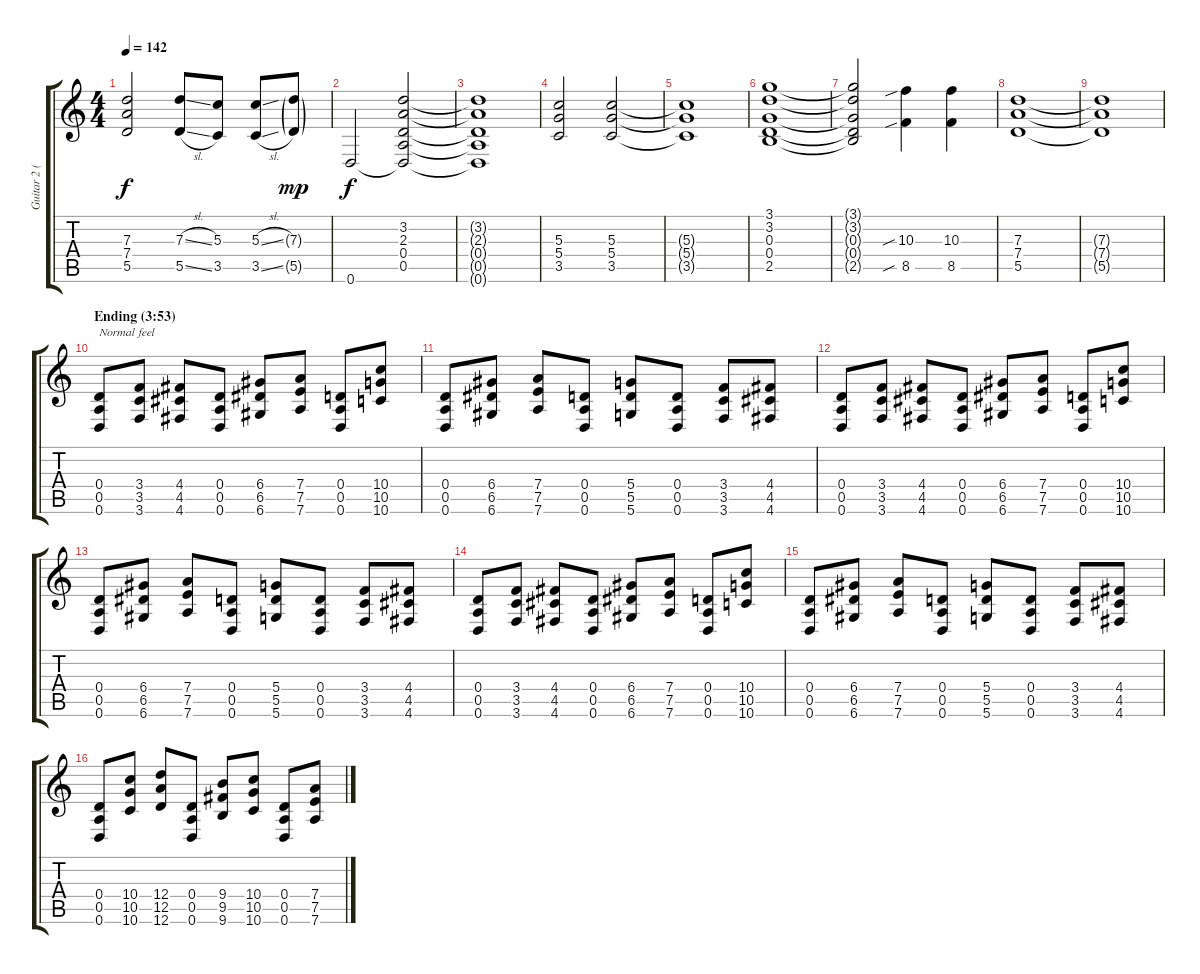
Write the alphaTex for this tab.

\track ("Guitar 2 (Dave Kushner)" "Guitar 2 (") {instrument overdrivenguitar}
\staff {score tabs}
\tuning (E4 B3 G3 D3 A2 D2) {hide}
\ts (4 4)
\tempo 142
\clef g2
\ks c
(7.3{t} 7.4{t} 5.5{t}).2{dy f} (7.3{sl} 5.5{sl}).8 (5.3 3.5).8 (5.3{sl} 3.5{sl}).8 (7.3{g} 5.5{g}).8{dy mp} |
0.6.2{dy f} (3.2 2.3 0.4 0.5 0.6{t}).2 |
(3.2{t} 2.3{t} 0.4{t} 0.5{t} 0.6{t}).1 |
(5.3 5.4 3.5).2 (5.3 5.4 3.5).2 |
(5.3{t} 5.4{t} 3.5{t}).1 |
(3.1 3.2 0.3 0.4 2.5).1 |
(3.1{t} 3.2{t} 0.3{t} 0.4{t} 2.5{t}).2 (10.3{sib} 8.5{sib}).4 (10.3 8.5).4 |
(7.3 7.4 5.5).1 |
(7.3{t} 7.4{t} 5.5{t}).1 |
\section ("" "Ending (3:53)")
(0.4 0.5 0.6).8{txt "Normal feel"} (3.4 3.5 3.6).8 (4.4 4.5 4.6).8 (0.4 0.5 0.6).8 (6.4 6.5 6.6).8 (7.4 7.5 7.6).8 (0.4 0.5 0.6).8 (10.4 10.5 10.6).8 |
(0.4 0.5 0.6).8 (6.4 6.5 6.6).8 (7.4 7.5 7.6).8 (0.4 0.5 0.6).8 (5.4 5.5 5.6).8 (0.4 0.5 0.6).8 (3.4 3.5 3.6).8 (4.4 4.5 4.6).8 |
(0.4 0.5 0.6).8 (3.4 3.5 3.6).8 (4.4 4.5 4.6).8 (0.4 0.5 0.6).8 (6.4 6.5 6.6).8 (7.4 7.5 7.6).8 (0.4 0.5 0.6).8 (10.4 10.5 10.6).8 |
(0.4 0.5 0.6).8 (6.4 6.5 6.6).8 (7.4 7.5 7.6).8 (0.4 0.5 0.6).8 (5.4 5.5 5.6).8 (0.4 0.5 0.6).8 (3.4 3.5 3.6).8 (4.4 4.5 4.6).8 |
(0.4 0.5 0.6).8 (3.4 3.5 3.6).8 (4.4 4.5 4.6).8 (0.4 0.5 0.6).8 (6.4 6.5 6.6).8 (7.4 7.5 7.6).8 (0.4 0.5 0.6).8 (10.4 10.5 10.6).8 |
(0.4 0.5 0.6).8 (6.4 6.5 6.6).8 (7.4 7.5 7.6).8 (0.4 0.5 0.6).8 (5.4 5.5 5.6).8 (0.4 0.5 0.6).8 (3.4 3.5 3.6).8 (4.4 4.5 4.6).8 |
(0.4 0.5 0.6).8 (10.4 10.5 10.6).8 (12.4 12.5 12.6).8 (0.4 0.5 0.6).8 (9.4 9.5 9.6).8 (10.4 10.5 10.6).8 (0.4 0.5 0.6).8 (7.4 7.5 7.6).8
